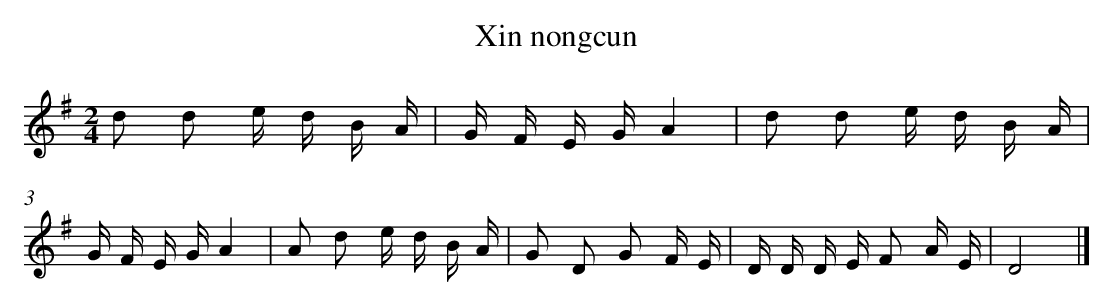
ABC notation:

X:1
T: Xin nongcun
L: 1/16
M: 2/4
K: G
d2 d2 e d B A [I:setbarnb 1]|
G F E GA4 |
d2 d2 e d B A |
G F E GA4 |
A2 d2 e d B A |
G2 D2 G2 F E |
D D D E F2 A E |
D8 |]
